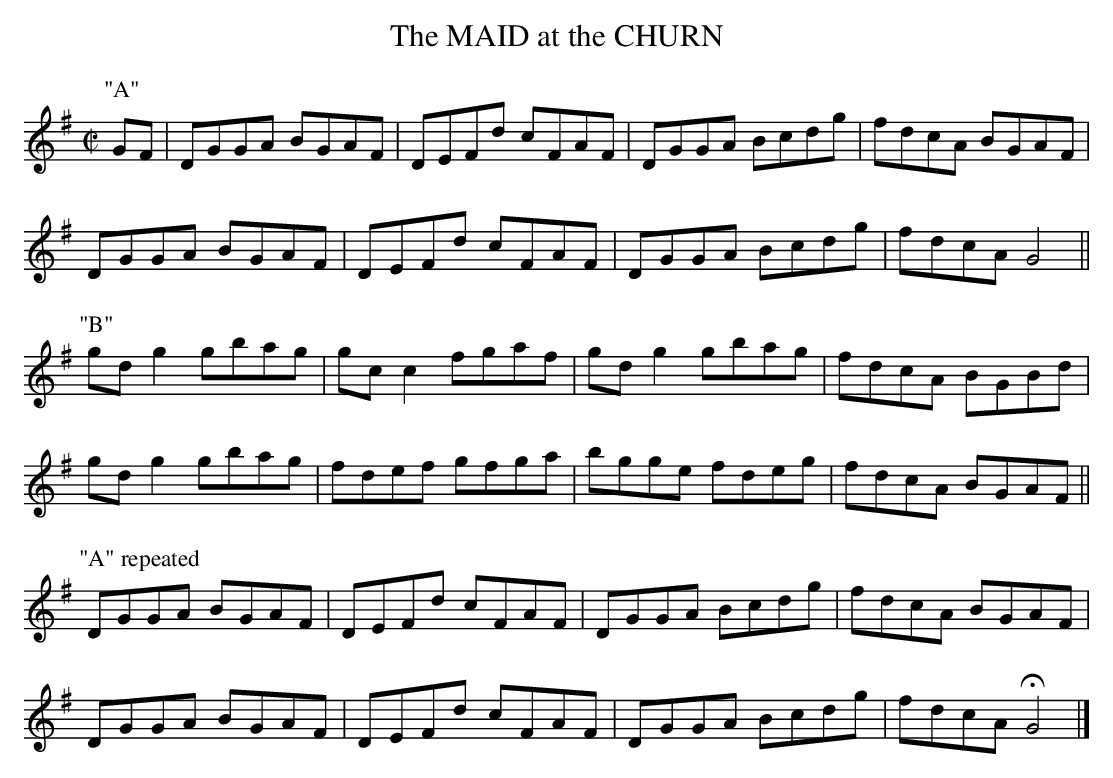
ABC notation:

X:1
T:MAID at the CHURN, The
M:C|
L:1/8
K:G
P:"A"
GF|DGGA BGAF|DEFd cFAF|DGGA Bcdg|fdcA BGAF|
DGGA BGAF|DEFd cFAF|DGGA Bcdg|fdcA G4||
P:"B"
gdg2 gbag|gcc2 fgaf|gdg2 gbag|fdcA BGBd|
gdg2 gbag|fdef gfga|bgge fdeg|fdcA BGAF||
P:"A" repeated
DGGA BGAF|DEFd cFAF|DGGA Bcdg|fdcA BGAF|
DGGA BGAF|DEFd cFAF|DGGA Bcdg|fdcA HG4|]
